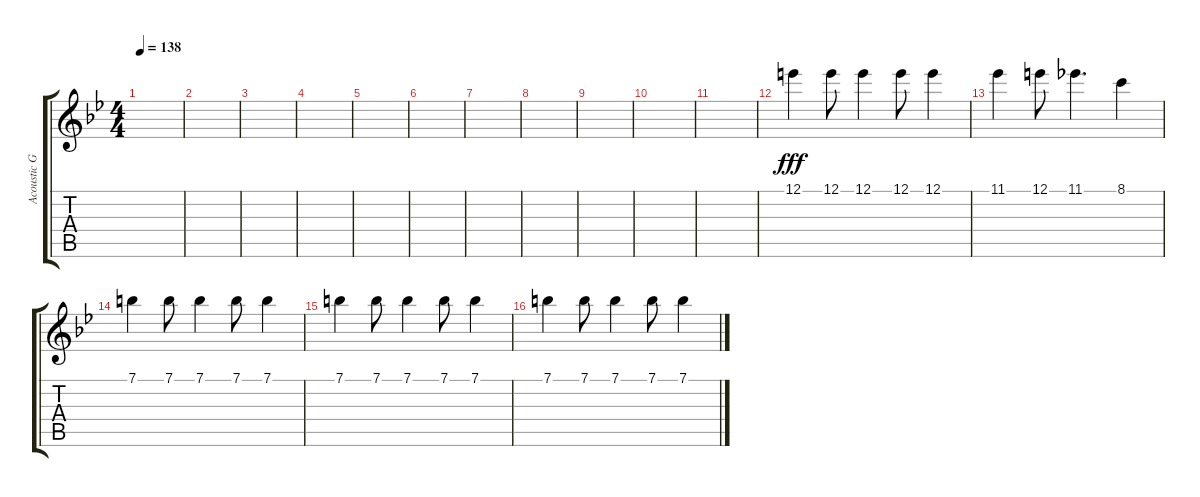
\track ("Acoustic Guitar" "Acoustic G") {instrument acousticguitarsteel}
\staff {score tabs}
\tuning (E4 B3 G3 D3 A2 E2) {hide}
\ts (4 4)
\tempo 138
\clef g2
\ks gminor
|
|
|
|
|
|
|
|
|
|
|
12.1.4{dy fff} 12.1.8 12.1.4 12.1.8 12.1.4 |
11.1.4 12.1.8 11.1.4{d} 8.1.4 |
7.1.4 7.1.8 7.1.4 7.1.8 7.1.4 |
7.1.4 7.1.8 7.1.4 7.1.8 7.1.4 |
7.1.4 7.1.8 7.1.4 7.1.8 7.1.4
